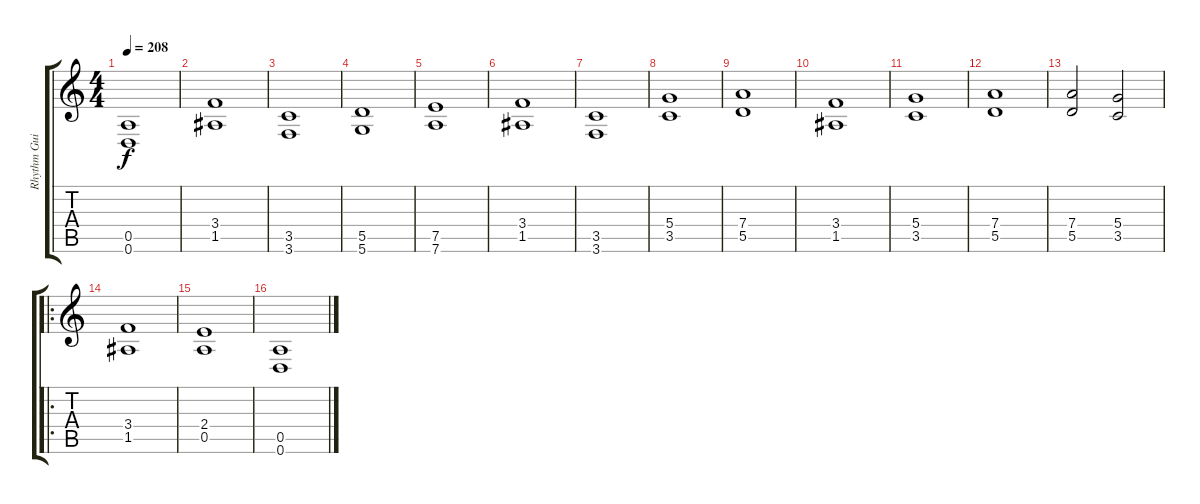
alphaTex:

\track ("Rhythm Guitar" "Rhythm Gui") {instrument distortionguitar}
\staff {score tabs}
\tuning (E4 B3 G3 D3 A2 D2) {hide}
\ts (4 4)
\tempo 208
\clef g2
\ks c
(0.5{t} 0.6{t}).1{dy f} |
(3.4 1.5).1 |
(3.5 3.6).1 |
(5.5 5.6).1 |
(7.5 7.6).1 |
(3.4 1.5).1 |
(3.5 3.6).1 |
(5.4 3.5).1 |
(7.4 5.5).1 |
(3.4 1.5).1 |
(5.4 3.5).1 |
(7.4 5.5).1 |
(7.4 5.5).2 (5.4 3.5).2 |
\ro
(3.4 1.5).1 |
(2.4 0.5).1 |
(0.5 0.6).1
